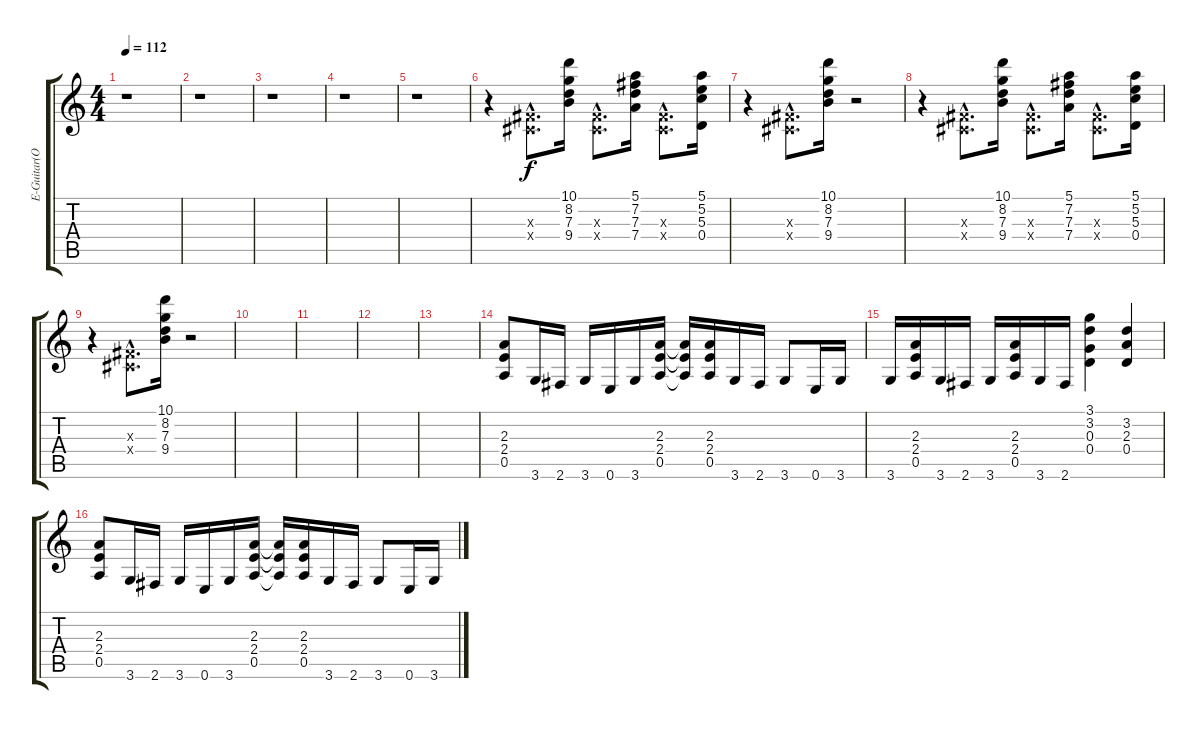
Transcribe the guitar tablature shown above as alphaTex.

\track ("E-Guitar(Overdrive)" "E-Guitar(O") {instrument overdrivenguitar}
\staff {score tabs}
\tuning (E4 B3 G3 D3 A2 E2) {hide}
\ts (4 4)
\tempo 112
\clef g2
\ks c
r.1{dy f} |
r.1 |
r.1 |
r.1 |
r.1 |
r.4 (-1.3{hac x} -1.4{hac x}).8{d} (10.1 8.2 7.3 9.4).16 (-1.3{hac x} -1.4{hac x}).8{d} (5.1 7.2 7.3 7.4).16 (-1.3{hac x} -1.4{hac x}).8{d} (5.1 5.2 5.3 0.4).16 |
r.4 (-1.3{hac x} -1.4{hac x}).8{d} (10.1 8.2 7.3 9.4).16 r.2 |
r.4 (-1.3{hac x} -1.4{hac x}).8{d} (10.1 8.2 7.3 9.4).16 (-1.3{hac x} -1.4{hac x}).8{d} (5.1 7.2 7.3 7.4).16 (-1.3{hac x} -1.4{hac x}).8{d} (5.1 5.2 5.3 0.4).16 |
r.4 (-1.3{hac x} -1.4{hac x}).8{d} (10.1 8.2 7.3 9.4).16 r.2 |
|
|
|
|
(2.3 2.4 0.5).8{volume 9} 3.6.16 2.6.16 3.6.16 0.6.16 3.6.16 (2.3 2.4 0.5).16 (2.3{t} 2.4{t} 0.5{t}).16 (2.3 2.4 0.5).16 3.6.16 2.6.16 3.6.8 0.6.16 3.6.16 |
3.6.16 (2.3 2.4 0.5).16 3.6.16 2.6.16 3.6.16 (2.3 2.4 0.5).16 3.6.16 2.6.16 (3.1 3.2 0.3 0.4).4 (3.2 2.3 0.4).4 |
(2.3 2.4 0.5).8 3.6.16 2.6.16 3.6.16 0.6.16 3.6.16 (2.3 2.4 0.5).16 (2.3{t} 2.4{t} 0.5{t}).16 (2.3 2.4 0.5).16 3.6.16 2.6.16 3.6.8 0.6.16 3.6.16
